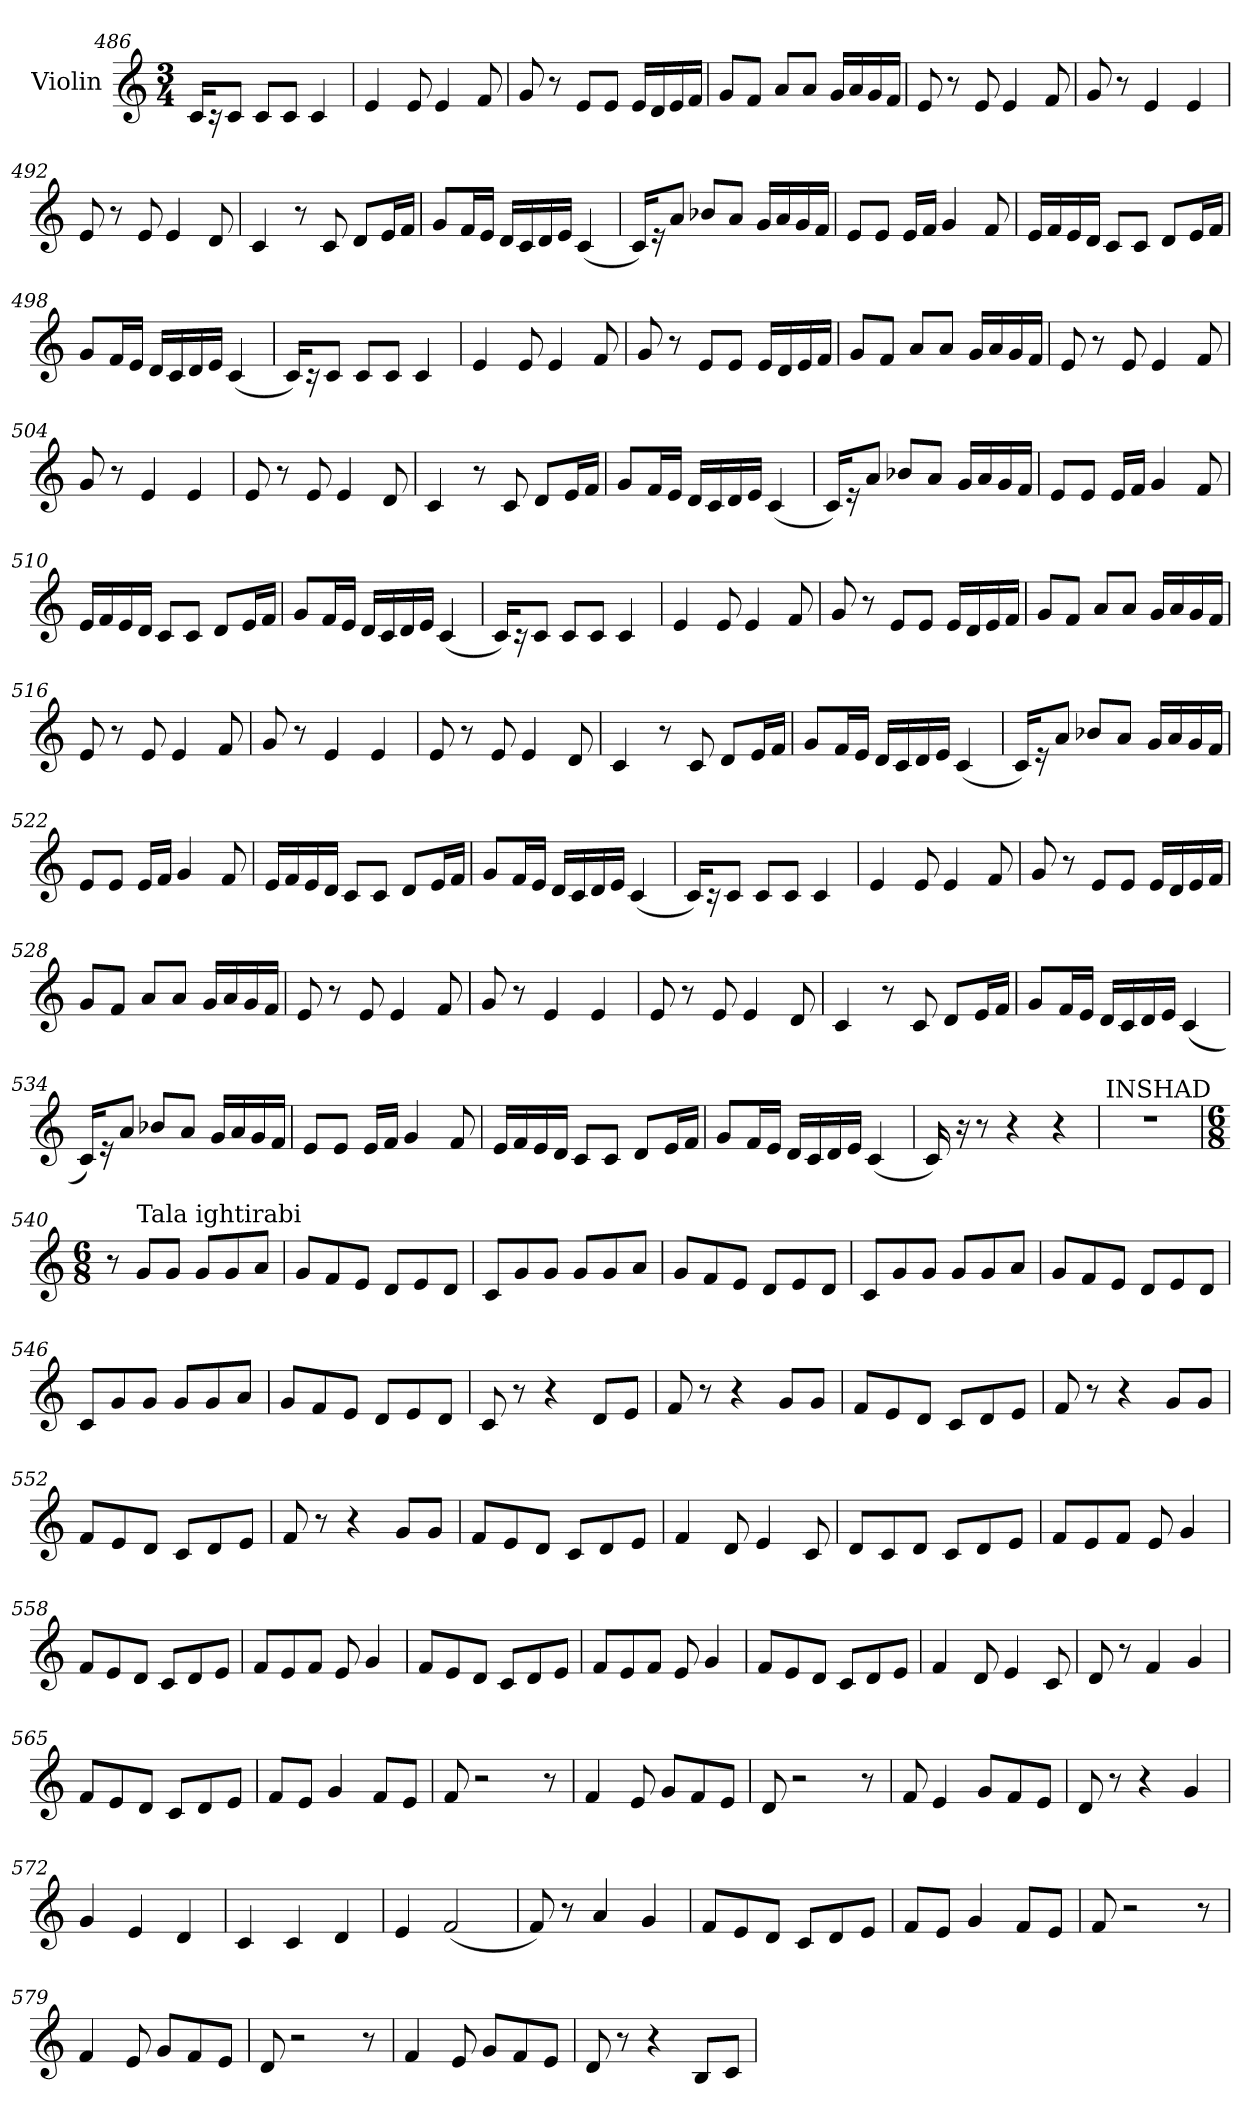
**kern
*part1
*staff1
*I"Violin
*clefG2
*k[]
*C:
*M3/4
=486
16c/KL
16r
8c/J
8c/L
8c/J
4c/
!!LO:PB:g=z
=487
4e/
8e/
4e/
8f/
!!LO:PB:g=z
=488
8g/
8r
8e/L
8e/J
16e/LL
16d/
16e/
16f/JJ
=489
8g/L
8f/J
8a/L
8a/J
16g/LL
16a/
16g/
16f/JJ
=490
8e/
8r
8e/
4e/
8f/
=491
8g/
8r
4e/
4e/
!!LO:PB:g=z
=492
8e/
8r
8e/
4e/
8d/
!!LO:PB:g=z
=493
4c/
8r
8c/
8d/L
16e/L
16f/JJ
=494
8g/L
16f/L
16e/JJ
16d/LL
16c/
16d/
16e/JJ
(4c/
=495
16c/KL)
16r
8a/J
8b-X/L
8a/J
16g/LL
16a/
16g/
16f/JJ
=496
8e/L
8e/J
16e/LL
16f/JJ
4g/
8f/
!!LO:PB:g=z
=497
16e/LL
16f/
16e/
16d/JJ
8c/L
8c/J
8d/L
16e/L
16f/JJ
!!LO:PB:g=z
=498
8g/L
16f/L
16e/JJ
16d/LL
16c/
16d/
16e/JJ
(4c/
=499
16c/KL)
16r
8c/J
8c/L
8c/J
4c/
=500
4e/
8e/
4e/
8f/
=501
8g/
8r
8e/L
8e/J
16e/LL
16d/
16e/
16f/JJ
!!LO:PB:g=z
=502
8g/L
8f/J
8a/L
8a/J
16g/LL
16a/
16g/
16f/JJ
=503
8e/
8r
8e/
4e/
8f/
=504
8g/
8r
4e/
4e/
=505
8e/
8r
8e/
4e/
8d/
=506
4c/
8r
8c/
8d/L
16e/L
16f/JJ
!!LO:PB:g=z
=507
8g/L
16f/L
16e/JJ
16d/LL
16c/
16d/
16e/JJ
(4c/
!!LO:PB:g=z
=508
16c/KL)
16r
8a/J
8b-X/L
8a/J
16g/LL
16a/
16g/
16f/JJ
=509
8e/L
8e/J
16e/LL
16f/JJ
4g/
8f/
=510
16e/LL
16f/
16e/
16d/JJ
8c/L
8c/J
8d/L
16e/L
16f/JJ
=511
8g/L
16f/L
16e/JJ
16d/LL
16c/
16d/
16e/JJ
(4c/
!!LO:PB:g=z
=512
16c/KL)
16r
8c/J
8c/L
8c/J
4c/
!!LO:PB:g=z
=513
4e/
8e/
4e/
8f/
=514
8g/
8r
8e/L
8e/J
16e/LL
16d/
16e/
16f/JJ
=515
8g/L
8f/J
8a/L
8a/J
16g/LL
16a/
16g/
16f/JJ
=516
8e/
8r
8e/
4e/
8f/
!!LO:PB:g=z
=517
8g/
8r
4e/
4e/
=518
8e/
8r
8e/
4e/
8d/
!!LO:PB:g=z
=519
4c/
8r
8c/
8d/L
16e/L
16f/JJ
=520
8g/L
16f/L
16e/JJ
16d/LL
16c/
16d/
16e/JJ
(4c/
=521
16c/KL)
16r
8a/J
8b-X/L
8a/J
16g/LL
16a/
16g/
16f/JJ
=522
8e/L
8e/J
16e/LL
16f/JJ
4g/
8f/
!!LO:PB:g=z
=523
16e/LL
16f/
16e/
16d/JJ
8c/L
8c/J
8d/L
16e/L
16f/JJ
!!LO:PB:g=z
=524
8g/L
16f/L
16e/JJ
16d/LL
16c/
16d/
16e/JJ
(4c/
=525
16c/KL)
16r
8c/J
8c/L
8c/J
4c/
=526
4e/
8e/
4e/
8f/
=527
8g/
8r
8e/L
8e/J
16e/LL
16d/
16e/
16f/JJ
!!LO:PB:g=z
=528
8g/L
8f/J
8a/L
8a/J
16g/LL
16a/
16g/
16f/JJ
!!LO:PB:g=z
=529
8e/
8r
8e/
4e/
8f/
=530
8g/
8r
4e/
4e/
=531
8e/
8r
8e/
4e/
8d/
=532
4c/
8r
8c/
8d/L
16e/L
16f/JJ
!!LO:PB:g=z
=533
8g/L
16f/L
16e/JJ
16d/LL
16c/
16d/
16e/JJ
(4c/
!!LO:PB:g=z
=534
16c/KL)
16r
8a/J
8b-X/L
8a/J
16g/LL
16a/
16g/
16f/JJ
=535
8e/L
8e/J
16e/LL
16f/JJ
4g/
8f/
=536
16e/LL
16f/
16e/
16d/JJ
8c/L
8c/J
8d/L
16e/L
16f/JJ
=537
8g/L
16f/L
16e/JJ
16d/LL
16c/
16d/
16e/JJ
(4c/
!!LO:PB:g=z
=538
16c/)
16r
8r
4r
4r
!!LO:PB:g=z
=539
!LO:TX:a:t=INSHAD
2.r
=540
*M6/8
*MM120
8r
!LO:TX:a:t=Tala ightirabi
8g/L
8g/J
8g/L
8g/
8a/J
=541
8g/L
8f/
8e/J
8d/L
8e/
8d/J
=542
8c/L
8g/
8g/J
8g/L
8g/
8a/J
!!LO:PB:g=z
=543
8g/L
8f/
8e/J
8d/L
8e/
8d/J
=544
8c/L
8g/
8g/J
8g/L
8g/
8a/J
=545
8g/L
8f/
8e/J
8d/L
8e/
8d/J
=546
8c/L
8g/
8g/J
8g/L
8g/
8a/J
!!LO:PB:g=z
=547
8g/L
8f/
8e/J
8d/L
8e/
8d/J
=548
8c/
8r
4r
8d/L
8e/J
!!LO:PB:g=z
=549
8f/
8r
4r
8g/L
8g/J
=550
8f/L
8e/
8d/J
8c/L
8d/
8e/J
=551
8f/
8r
4r
8g/L
8g/J
=552
8f/L
8e/
8d/J
8c/L
8d/
8e/J
!!LO:PB:g=z
=553
8f/
8r
4r
8g/L
8g/J
!!LO:PB:g=z
=554
8f/L
8e/
8d/J
8c/L
8d/
8e/J
=555
4f/
8d/
4e/
8c/
=556
8d/L
8c/
8d/J
8c/L
8d/
8e/J
=557
8f/L
8e/
8f/J
8e/
4g/
!!LO:PB:g=z
=558
8f/L
8e/
8d/J
8c/L
8d/
8e/J
!!LO:PB:g=z
=559
8f/L
8e/
8f/J
8e/
4g/
=560
8f/L
8e/
8d/J
8c/L
8d/
8e/J
=561
8f/L
8e/
8f/J
8e/
4g/
=562
8f/L
8e/
8d/J
8c/L
8d/
8e/J
!!LO:PB:g=z
=563
4f/
8d/
4e/
8c/
=564
8d/
8r
4f/
4g/
!!LO:PB:g=z
=565
8f/L
8e/
8d/J
8c/L
8d/
8e/J
=566
8f/L
8e/J
4g/
8f/L
8e/J
=567
8f/
2r
8r
=568
4f/
8e/
8g/L
8f/
8e/J
!!LO:PB:g=z
=569
8d/
2r
8r
=570
8f/
4e/
8g/L
8f/
8e/J
!!LO:PB:g=z
=571
8d/
8r
4r
4g/
=572
4g/
4e/
4d/
=573
4c/
4c/
4d/
=574
4e/
(2f/
!!LO:PB:g=z
=575
8f/)
8r
4a/
4g/
=576
8f/L
8e/
8d/J
8c/L
8d/
8e/J
!!LO:PB:g=z
=577
8f/L
8e/J
4g/
8f/L
8e/J
=578
8f/
2r
8r
=579
4f/
8e/
8g/L
8f/
8e/J
=580
8d/
2r
8r
!!LO:PB:g=z
=581
4f/
8e/
8g/L
8f/
8e/J
=582
8d/
8r
4r
8B/L
8c/J
=
*-
